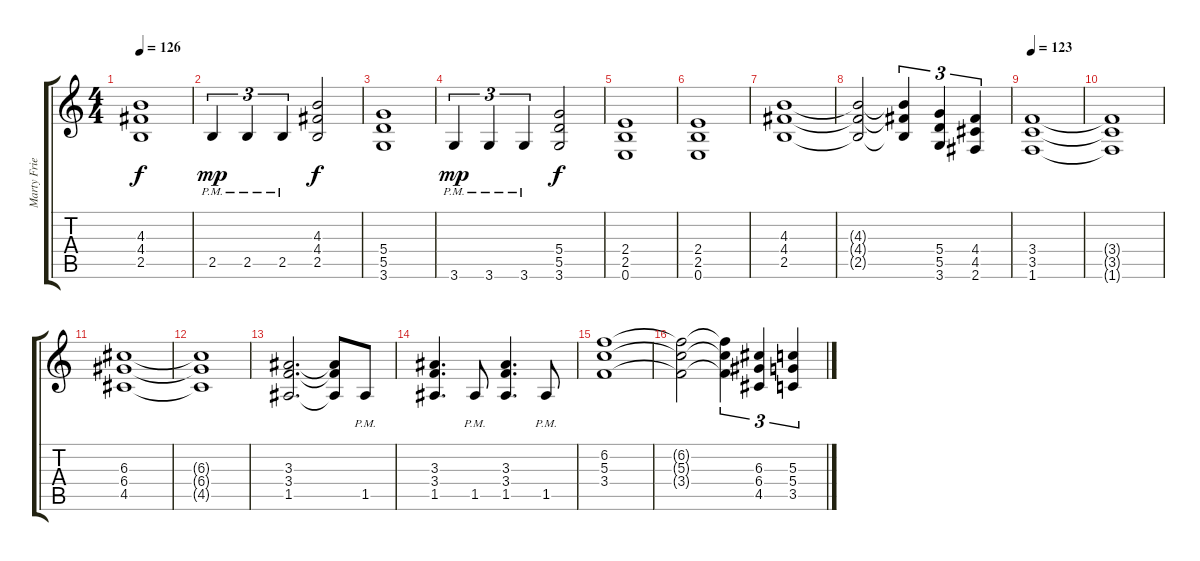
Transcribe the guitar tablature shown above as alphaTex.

\track ("Marty Friedman" "Marty Frie") {instrument acousticguitarsteel}
\staff {score tabs}
\tuning (E4 B3 G3 D3 A2 E2) {hide}
\ts (4 4)
\tempo 126
\clef g2
\ks c
(4.3 4.4 2.5).1{dy f} |
2.5{pm}.4{tu (3 2) dy mp} 2.5{pm}.4{tu (3 2)} 2.5{pm}.4{tu (3 2)} (4.3 4.4 2.5).2{dy f} |
(5.4 5.5 3.6).1 |
3.6{pm}.4{tu (3 2) dy mp} 3.6{pm}.4{tu (3 2)} 3.6{pm}.4{tu (3 2)} (5.4 5.5 3.6).2{dy f} |
(2.4 2.5 0.6).1 |
(2.4 2.5 0.6).1 |
(4.3 4.4 2.5).1 |
(4.3{t} 4.4{t} 2.5{t}).2 (4.3{t} 4.4{t} 2.5{t}).4{tu (3 2)} (5.4 5.5 3.6).4{tu (3 2)} (4.4 4.5 2.6).4{tu (3 2)} |
\tempo 123
(3.4 3.5 1.6).1 |
(3.4{t} 3.5{t} 1.6{t}).1 |
(6.3 6.4 4.5).1 |
(6.3{t} 6.4{t} 4.5{t}).1 |
(3.3 3.4 1.5).2{d} (3.3{t} 3.4{t} 1.5{t}).8 1.5{pm}.8 |
(3.3 3.4 1.5).4{d} 1.5{pm}.8 (3.3 3.4 1.5).4{d} 1.5{pm}.8 |
(6.2 5.3 3.4).1 |
(6.2{t} 5.3{t} 3.4{t}).2 (6.2{t} 5.3{t} 3.4{t}).4{tu (3 2)} (6.3 6.4 4.5).4{tu (3 2)} (5.3 5.4 3.5).4{tu (3 2)}
